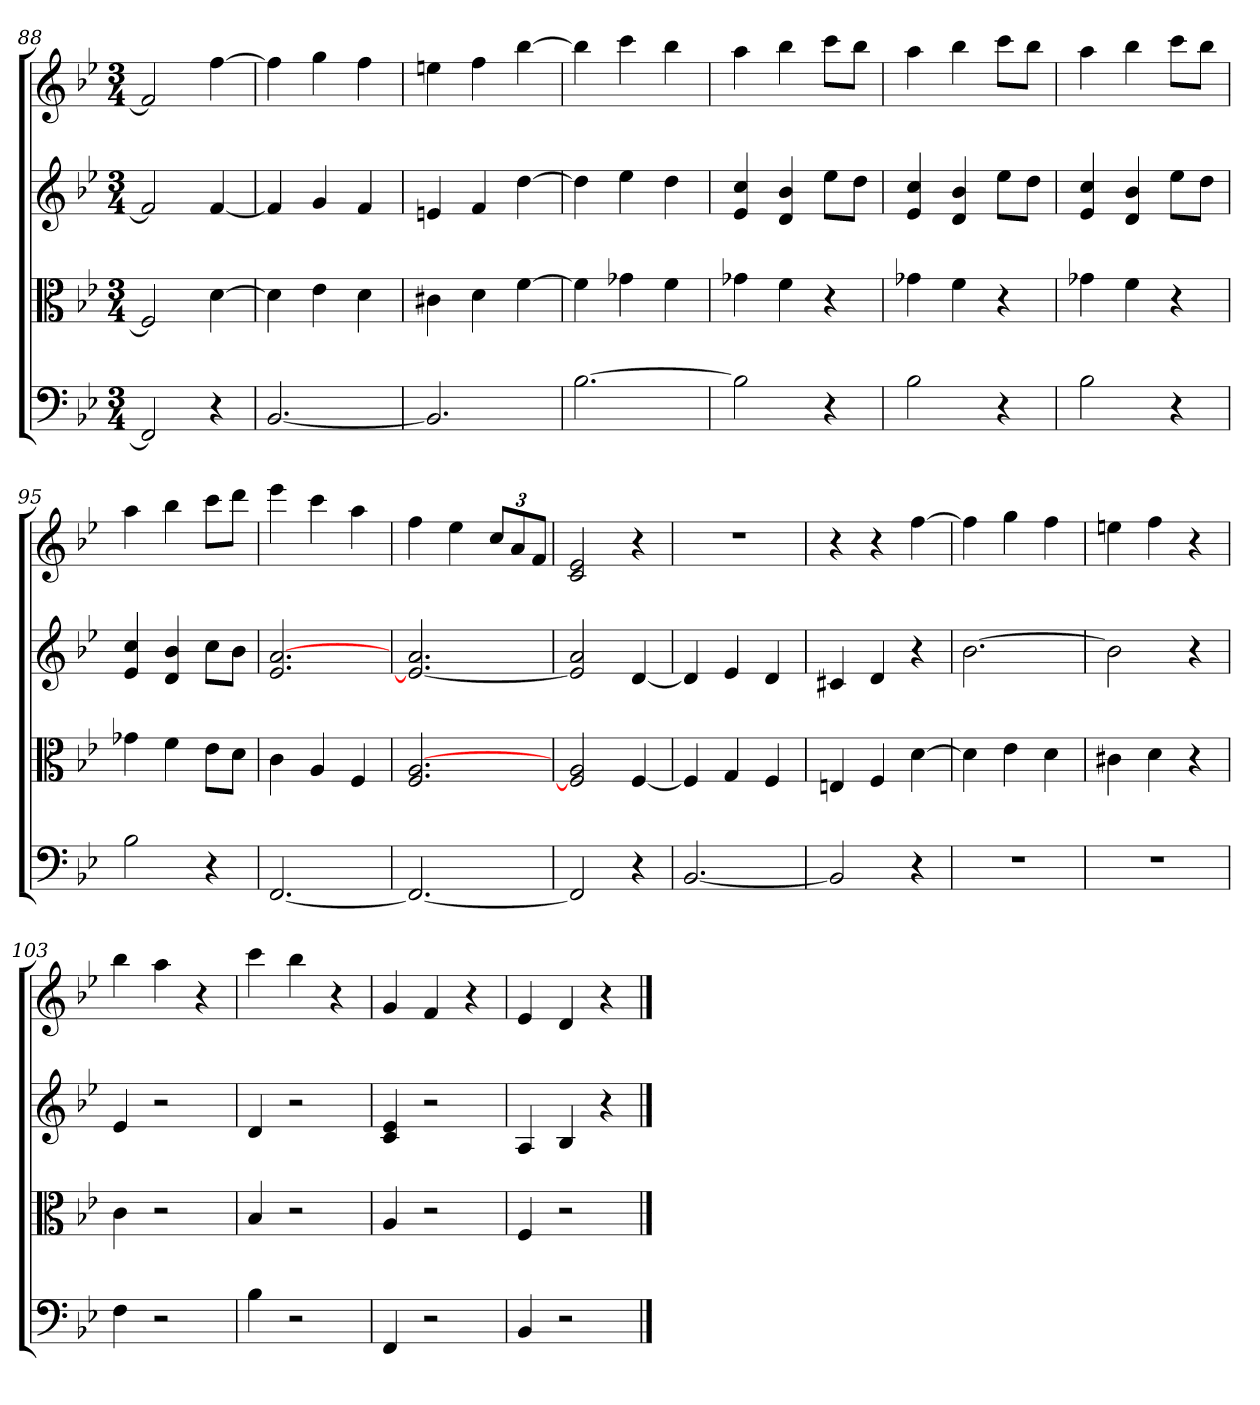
**kern	**kern	**kern	**kern
*part4	*part3	*part2	*part1
*staff4	*staff3	*staff2	*staff1
*clefF4	*clefC3	*	*
*k[b-e-]	*k[b-e-]	*k[b-e-]	*k[b-e-]
*B-:	*B-:	*B-:	*B-:
*M3/4	*M3/4	*M3/4	*M3/4
=88	=88	=88	=88
2FF]	2F]	2f]	2f]
4r	[4d	[4f	[4ff
=89	=89	=89	=89
[2.BB-	4d]	4f]	4ff]
.	4e-	4g	4gg
.	4d	4f	4ff
=90	=90	=90	=90
2.BB-]	4c#X	4en	4een
.	4d	4f	4ff
.	[4f	[4dd	[4bb-
=91	=91	=91	=91
[2.B-	4f]	4dd]	4bb-]
.	4g-X	4ee-	4ccc
.	4f	4dd	4bb-
=92	=92	=92	=92
2B-]	4g-X	4e- 4cc	4aa
.	4f	4d 4b-	4bb-
4r	4r	8ee-L	8cccL
.	.	8ddJ	8bb-J
=93	=93	=93	=93
2B-	4g-X	4e- 4cc	4aa
.	4f	4d 4b-	4bb-
4r	4r	8ee-L	8cccL
.	.	8ddJ	8bb-J
=94	=94	=94	=94
2B-	4g-X	4e- 4cc	4aa
.	4f	4d 4b-	4bb-
4r	4r	8ee-L	8cccL
.	.	8ddJ	8bb-J
=95	=95	=95	=95
2B-	4g-X	4e- 4cc	4aa
.	4f	4d 4b-	4bb-
4r	8e-\L	8ccL	8cccL
.	8d\J	8b-J	8dddJ
=96	=96	=96	=96
[2.FF	4c	2.e- [2.a	4eee-
.	4A	.	4ccc
.	4F	.	4aa
=97	=97	=97	=97
2.FF_	2.F [2.A	2.e-_ 2.a	4ff
.	.	.	4ee-
.	.	.	12ccL
.	.	.	12a
.	.	.	12fJ
=98	=98	=98	=98
2FF]	2F] 2A	2e-] 2a	2c 2e-
4r	[4F	[4d	4r
=99	=99	=99	=99
[2.BB-	4F]	4d]	2.r
.	4G	4e-	.
.	4F	4d	.
=100	=100	=100	=100
2BB-]	4En	4c#X	4r
.	4F	4d	4r
4r	[4d	4r	[4ff
=101	=101	=101	=101
2.r	4d]	[2.b-	4ff]
.	4e-	.	4gg
.	4d	.	4ff
=102	=102	=102	=102
2.r	4c#X	2b-]	4een
.	4d	.	4ff
.	4r	4r	4r
=103	=103	=103	=103
4F	4c	4e-	4bb-
2r	2r	2r	4aa
.	.	.	4r
=104	=104	=104	=104
4B-	4B-	4d	4ccc
2r	2r	2r	4bb-
.	.	.	4r
=105	=105	=105	=105
4FF	4A	4c 4e-	4g
2r	2r	2r	4f
.	.	.	4r
=106	=106	=106	=106
4BB-	4F	4A	4e-
2r	2r	4B-	4d
.	.	4r	4r
==	==	==	==
*-	*-	*-	*-
